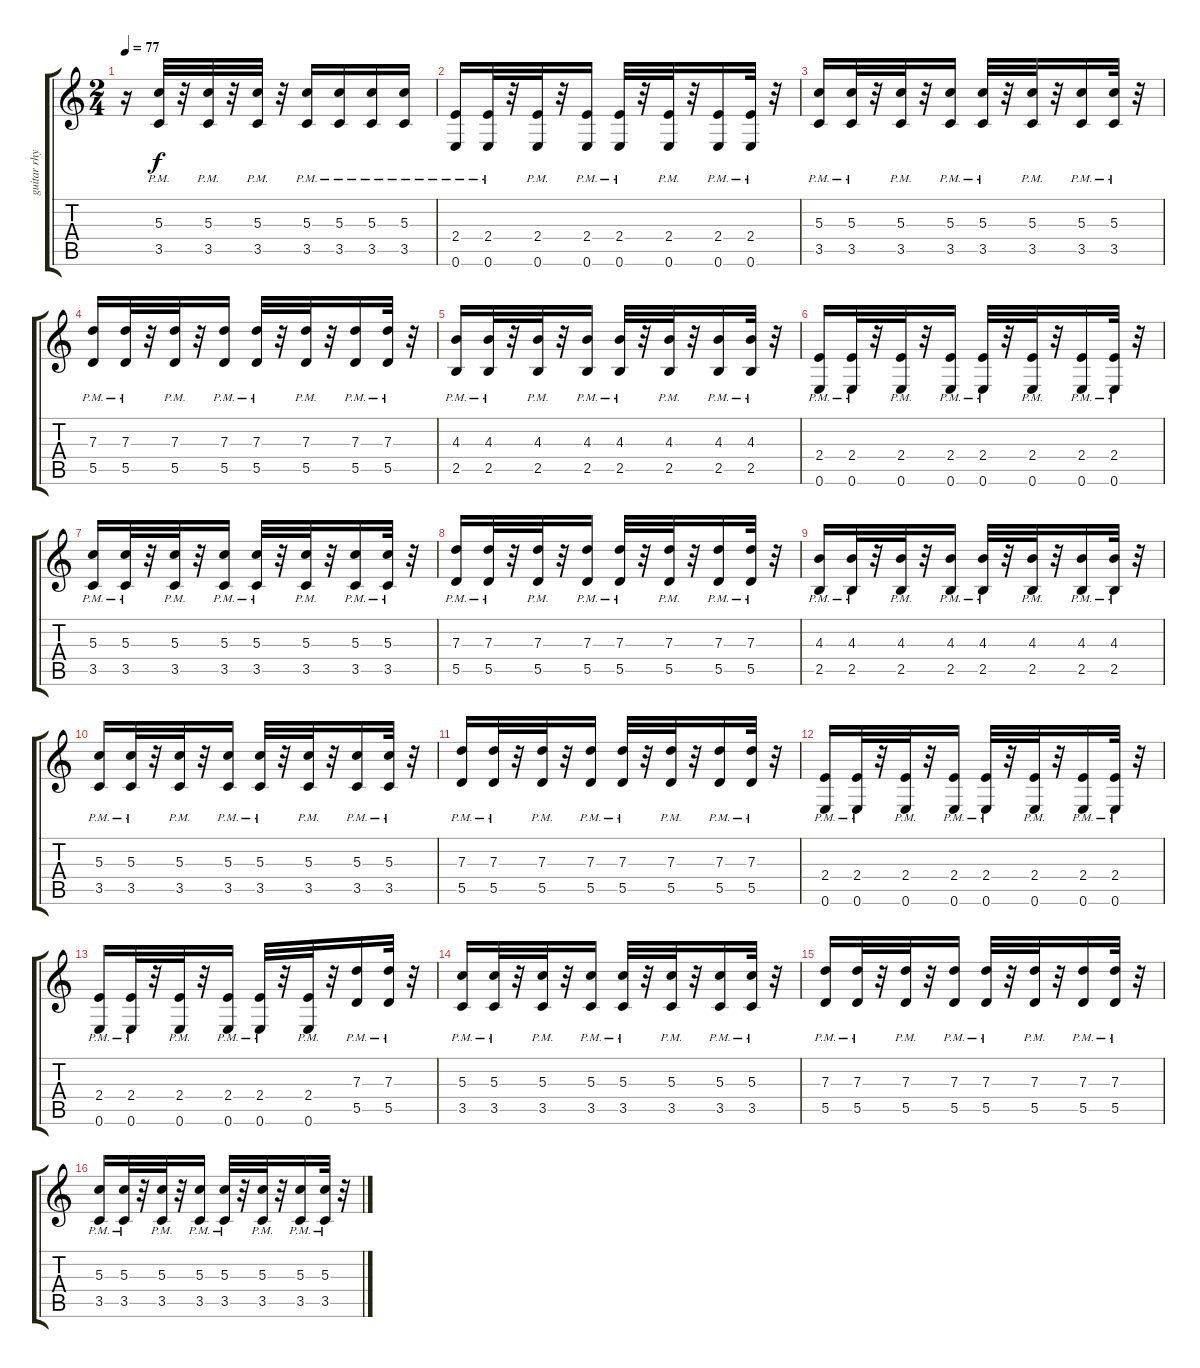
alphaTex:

\track ("guitar rhythm right" "guitar rhy") {instrument distortionguitar}
\staff {score tabs}
\tuning (E4 B3 G3 D3 A2 E2) {hide}
\ts (2 4)
\tempo 77
\clef g2
\ks c
r.16{dy f} (5.3 3.5{pm}).32 r.32 (5.3 3.5{pm}).32 r.32 (5.3 3.5{pm}).32 r.32 (5.3 3.5{pm}).16 (5.3 3.5{pm}).16 (5.3 3.5{pm}).16 (5.3 3.5{pm}).16 |
(2.4 0.6{pm}).16 (2.4{pm} 0.6{pm}).32 r.32 (2.4{pm} 0.6{pm}).32 r.32 (2.4 0.6{pm}).16 (2.4{pm} 0.6{pm}).32 r.32 (2.4{pm} 0.6{pm}).32 r.32 (2.4 0.6{pm}).16 (2.4{pm} 0.6{pm}).32 r.32 |
(5.3 3.5{pm}).16 (5.3{pm} 3.5{pm}).32 r.32 (5.3{pm} 3.5{pm}).32 r.32 (5.3 3.5{pm}).16 (5.3{pm} 3.5{pm}).32 r.32 (5.3{pm} 3.5{pm}).32 r.32 (5.3 3.5{pm}).16 (5.3{pm} 3.5{pm}).32 r.32 |
(7.3 5.5{pm}).16 (7.3{pm} 5.5{pm}).32 r.32 (7.3{pm} 5.5{pm}).32 r.32 (7.3 5.5{pm}).16 (7.3{pm} 5.5{pm}).32 r.32 (7.3{pm} 5.5{pm}).32 r.32 (7.3 5.5{pm}).16 (7.3{pm} 5.5{pm}).32 r.32 |
(4.3 2.5{pm}).16 (4.3{pm} 2.5{pm}).32 r.32 (4.3{pm} 2.5{pm}).32 r.32 (4.3 2.5{pm}).16 (4.3{pm} 2.5{pm}).32 r.32 (4.3{pm} 2.5{pm}).32 r.32 (4.3 2.5{pm}).16 (4.3{pm} 2.5{pm}).32 r.32 |
(2.4 0.6{pm}).16 (2.4{pm} 0.6{pm}).32 r.32 (2.4{pm} 0.6{pm}).32 r.32 (2.4 0.6{pm}).16 (2.4{pm} 0.6{pm}).32 r.32 (2.4{pm} 0.6{pm}).32 r.32 (2.4 0.6{pm}).16 (2.4{pm} 0.6{pm}).32 r.32 |
(5.3 3.5{pm}).16 (5.3{pm} 3.5{pm}).32 r.32 (5.3{pm} 3.5{pm}).32 r.32 (5.3 3.5{pm}).16 (5.3{pm} 3.5{pm}).32 r.32 (5.3{pm} 3.5{pm}).32 r.32 (5.3 3.5{pm}).16 (5.3{pm} 3.5{pm}).32 r.32 |
(7.3 5.5{pm}).16 (7.3{pm} 5.5{pm}).32 r.32 (7.3{pm} 5.5{pm}).32 r.32 (7.3 5.5{pm}).16 (7.3{pm} 5.5{pm}).32 r.32 (7.3{pm} 5.5{pm}).32 r.32 (7.3 5.5{pm}).16 (7.3{pm} 5.5{pm}).32 r.32 |
(4.3 2.5{pm}).16 (4.3{pm} 2.5{pm}).32 r.32 (4.3{pm} 2.5{pm}).32 r.32 (4.3 2.5{pm}).16 (4.3{pm} 2.5{pm}).32 r.32 (4.3{pm} 2.5{pm}).32 r.32 (4.3 2.5{pm}).16 (4.3{pm} 2.5{pm}).32 r.32 |
(5.3 3.5{pm}).16 (5.3{pm} 3.5{pm}).32 r.32 (5.3{pm} 3.5{pm}).32 r.32 (5.3 3.5{pm}).16 (5.3{pm} 3.5{pm}).32 r.32 (5.3{pm} 3.5{pm}).32 r.32 (5.3 3.5{pm}).16 (5.3{pm} 3.5{pm}).32 r.32 |
(7.3 5.5{pm}).16 (7.3{pm} 5.5{pm}).32 r.32 (7.3{pm} 5.5{pm}).32 r.32 (7.3 5.5{pm}).16 (7.3{pm} 5.5{pm}).32 r.32 (7.3{pm} 5.5{pm}).32 r.32 (7.3 5.5{pm}).16 (7.3{pm} 5.5{pm}).32 r.32 |
(2.4 0.6{pm}).16 (2.4{pm} 0.6{pm}).32 r.32 (2.4{pm} 0.6{pm}).32 r.32 (2.4 0.6{pm}).16 (2.4{pm} 0.6{pm}).32 r.32 (2.4{pm} 0.6{pm}).32 r.32 (2.4 0.6{pm}).16 (2.4{pm} 0.6{pm}).32 r.32 |
(2.4 0.6{pm}).16 (2.4{pm} 0.6{pm}).32 r.32 (2.4{pm} 0.6{pm}).32 r.32 (2.4 0.6{pm}).16 (2.4{pm} 0.6{pm}).32 r.32 (2.4{pm} 0.6{pm}).32 r.32 (7.3 5.5{pm}).16 (7.3{pm} 5.5{pm}).32 r.32 |
(5.3 3.5{pm}).16 (5.3{pm} 3.5{pm}).32 r.32 (5.3{pm} 3.5{pm}).32 r.32 (5.3 3.5{pm}).16 (5.3{pm} 3.5{pm}).32 r.32 (5.3{pm} 3.5{pm}).32 r.32 (5.3 3.5{pm}).16 (5.3{pm} 3.5{pm}).32 r.32 |
(7.3 5.5{pm}).16 (7.3{pm} 5.5{pm}).32 r.32 (7.3{pm} 5.5{pm}).32 r.32 (7.3 5.5{pm}).16 (7.3{pm} 5.5{pm}).32 r.32 (7.3{pm} 5.5{pm}).32 r.32 (7.3 5.5{pm}).16 (7.3{pm} 5.5{pm}).32 r.32 |
(5.3 3.5{pm}).16 (5.3{pm} 3.5{pm}).32 r.32 (5.3{pm} 3.5{pm}).32 r.32 (5.3 3.5{pm}).16 (5.3{pm} 3.5{pm}).32 r.32 (5.3{pm} 3.5{pm}).32 r.32 (5.3 3.5{pm}).16 (5.3{pm} 3.5{pm}).32 r.32
